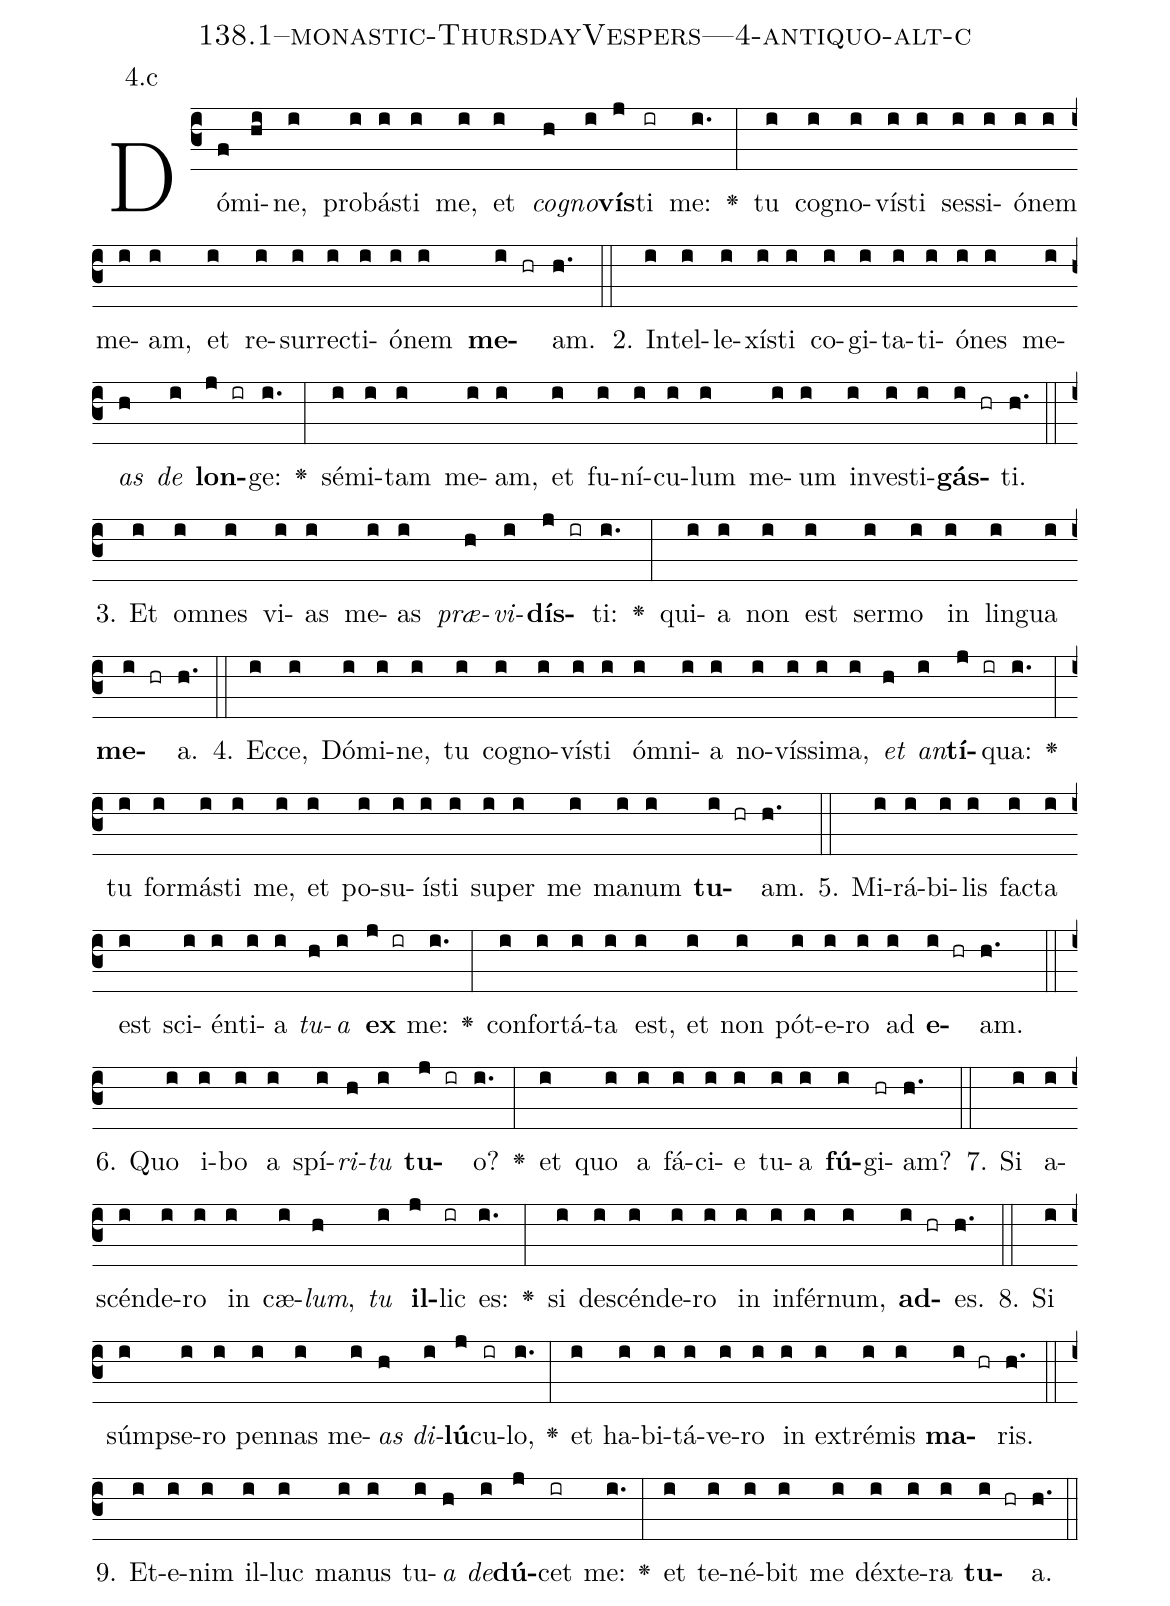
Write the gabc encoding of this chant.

name: 138.1--monastic-ThursdayVespers---4-antiquo-alt-c;
annotation: 4.c;
%%
(c3)Dó(f)mi(hi)ne,(i) pro(i)bás(i)ti(i) me,(i) et(i) <i>co</i>(h)<i>gno</i>(i)<b>vís</b>(j)ti(ir) me:(i.) <v>\greheightstar</v>(:) tu(i) co(i)gno(i)vís(i)ti(i) ses(i)si(i)ó(i)nem(i) me(i)am,(i) et(i) re(i)sur(i)rec(i)ti(i)ó(i)nem(i) <b>me</b>(i hr)am.(h.) (::)
2. In(i)tel(i)le(i)xís(i)ti(i) co(i)gi(i)ta(i)ti(i)ó(i)nes(i) me(i)<i>as</i>(h) <i>de</i>(i) <b>lon</b>(j ir)ge:(i.) <v>\greheightstar</v>(:) sé(i)mi(i)tam(i) me(i)am,(i) et(i) fu(i)ní(i)cu(i)lum(i) me(i)um(i) in(i)ves(i)ti(i)<b>gás</b>(i hr)ti.(h.) (::)
3. Et(i) om(i)nes(i) vi(i)as(i) me(i)as(i) <i>præ</i>(h)<i>vi</i>(i)<b>dís</b>(j ir)ti:(i.) <v>\greheightstar</v>(:) qui(i)a(i) non(i) est(i) ser(i)mo(i) in(i) lin(i)gua(i) <b>me</b>(i hr)a.(h.) (::)
4. Ec(i)ce,(i) Dó(i)mi(i)ne,(i) tu(i) co(i)gno(i)vís(i)ti(i) óm(i)ni(i)a(i) no(i)vís(i)si(i)ma,(i) <i>et</i>(h) <i>an</i>(i)<b>tí</b>(j ir)qua:(i.) <v>\greheightstar</v>(:) tu(i) for(i)más(i)ti(i) me,(i) et(i) po(i)su(i)ís(i)ti(i) su(i)per(i) me(i) ma(i)num(i) <b>tu</b>(i hr)am.(h.) (::)
5. Mi(i)rá(i)bi(i)lis(i) fac(i)ta(i) est(i) sci(i)én(i)ti(i)a(i) <i>tu</i>(h)<i>a</i>(i) <b>ex</b>(j ir) me:(i.) <v>\greheightstar</v>(:) con(i)for(i)tá(i)ta(i) est,(i) et(i) non(i) pót(i)e(i)ro(i) ad(i) <b>e</b>(i hr)am.(h.) (::)
6. Quo(i) i(i)bo(i) a(i) spí(i)<i>ri</i>(h)<i>tu</i>(i) <b>tu</b>(j ir)o?(i.) <v>\greheightstar</v>(:) et(i) quo(i) a(i) fá(i)ci(i)e(i) tu(i)a(i) <b>fú</b>(i)gi(hr)am?(h.) (::)
7. Si(i) a(i)scén(i)de(i)ro(i) in(i) cæ(i)<i>lum</i>,(h) <i>tu</i>(i) <b>il</b>(j)lic(ir) es:(i.) <v>\greheightstar</v>(:) si(i) de(i)scén(i)de(i)ro(i) in(i) in(i)fér(i)num,(i) <b>ad</b>(i hr)es.(h.) (::)
8. Si(i) súmp(i)se(i)ro(i) pen(i)nas(i) me(i)<i>as</i>(h) <i>di</i>(i)<b>lú</b>(j)cu(ir)lo,(i.) <v>\greheightstar</v>(:) et(i) ha(i)bi(i)tá(i)ve(i)ro(i) in(i) ex(i)tré(i)mis(i) <b>ma</b>(i hr)ris.(h.) (::)
9. Et(i)e(i)nim(i) il(i)luc(i) ma(i)nus(i) tu(i)<i>a</i>(h) <i>de</i>(i)<b>dú</b>(j)cet(ir) me:(i.) <v>\greheightstar</v>(:) et(i) te(i)né(i)bit(i) me(i) déx(i)te(i)ra(i) <b>tu</b>(i hr)a.(h.) (::)
